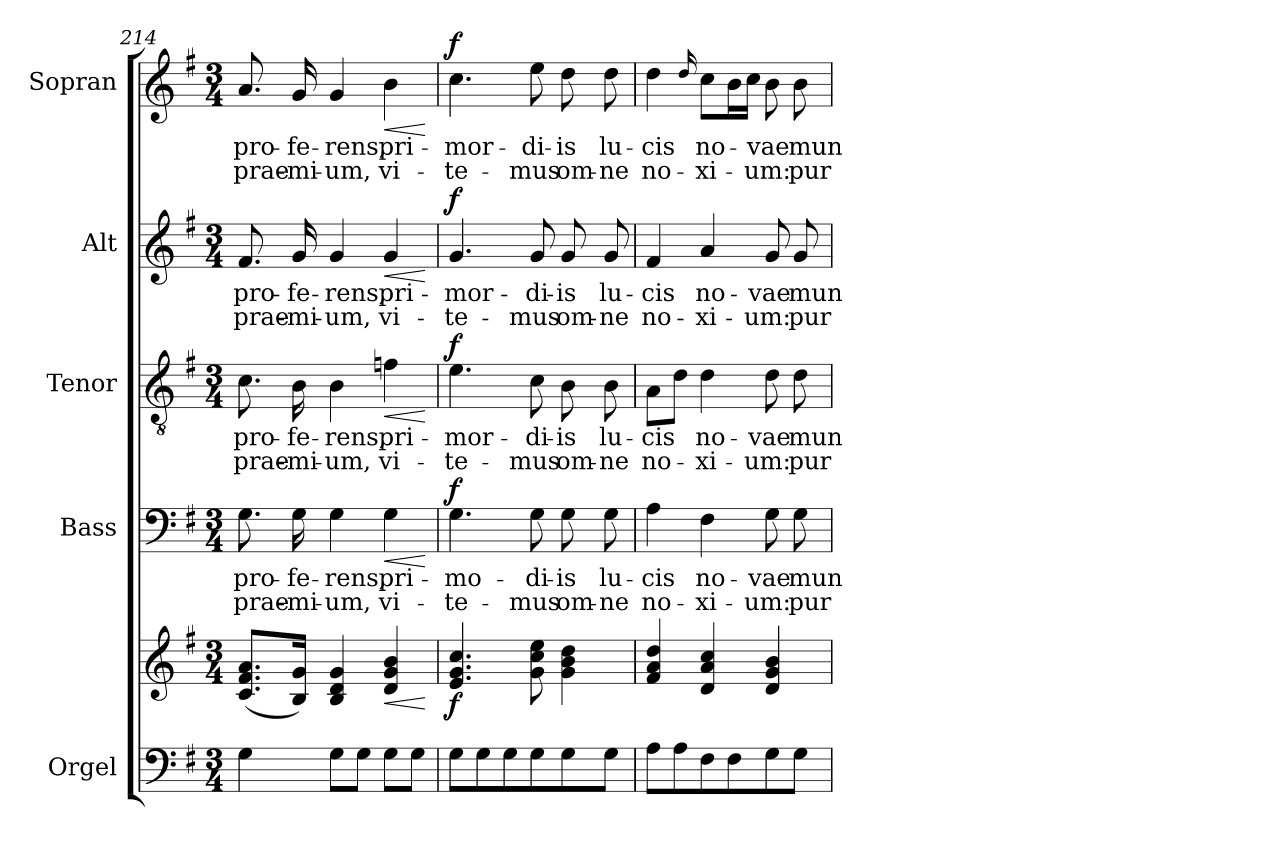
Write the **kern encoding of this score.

**kern	**kern	**dynam	**kern	**text	**text	**dynam	**kern	**text	**text	**dynam	**kern	**text	**text	**dynam	**kern	**text	**text	**dynam
*part5	*part5	*part5	*part4	*part4	*part4	*part4	*part3	*part3	*part3	*part3	*part2	*part2	*part2	*part2	*part1	*part1	*part1	*part1
*staff6	*staff5	*staff5/6	*staff4	*staff4	*staff4	*staff4	*staff3	*staff3	*staff3	*staff3	*staff2	*staff2	*staff2	*staff2	*staff1	*staff1	*staff1	*staff1
*I"Orgel	*	*	*I"Bass	*	*	*	*I"Tenor	*	*	*	*I"Alt	*	*	*	*I"Sopran	*	*	*
*I'Org.	*	*	*I'B.	*	*	*	*I'T.	*	*	*	*I'A.	*	*	*	*I'S.	*	*	*
*clefF4	*clefG2	*	*clefF4	*	*	*	*clefGv2	*	*	*	*clefG2	*	*	*	*clefG2	*	*	*
*k[f#]	*k[f#]	*	*k[f#]	*	*	*	*k[f#]	*	*	*	*k[f#]	*	*	*	*k[f#]	*	*	*
*G:	*G:	*	*G:	*	*	*	*G:	*	*	*	*G:	*	*	*	*G:	*	*	*
*M3/4	*M3/4	*	*M3/4	*	*	*	*M3/4	*	*	*	*M3/4	*	*	*	*M3/4	*	*	*
=214	=214	=214	=214	=214	=214	=214	=214	=214	=214	=214	=214	=214	=214	=214	=214	=214	=214	=214
!	!	!	!	!LO:LY:b	!LO:LY:b	!	!	!LO:LY:b	!LO:LY:b	!	!	!LO:LY:b	!LO:LY:b	!	!	!LO:LY:b	!LO:LY:b	!
4G\	(<8.c/ 8.f#/ 8.a/L	.	8.G\	pro-	prae-	.	8.c\	pro-	prae-	.	8.f#/	pro-	prae-	.	8.a/	pro-	prae-	.
!	!	!	!	!LO:LY:b	!LO:LY:b	!	!	!LO:LY:b	!LO:LY:b	!	!	!LO:LY:b	!LO:LY:b	!	!	!LO:LY:b	!LO:LY:b	!
.	16B/ 16g/Jk)	.	16G\	-fe-	-mi-	.	16B\	-fe-	-mi-	.	16g/	-fe-	-mi-	.	16g/	-fe-	-mi-	.
!	!	!	!	!LO:LY:b	!LO:LY:b	!	!	!LO:LY:b	!LO:LY:b	!	!	!LO:LY:b	!LO:LY:b	!	!	!LO:LY:b	!LO:LY:b	!
8G\L	4B/ 4d/ 4g/	.	4G\	-rens,	-um,	.	4B\	-rens,	-um,	.	4g/	-rens,	-um,	.	4g/	-rens,	-um,	.
8G\J	.	.	.	.	.	.	.	.	.	.	.	.	.	.	.	.	.	.
!	!	!LO:HP:b	!	!LO:LY:b	!LO:LY:b	!LO:HP:b	!	!LO:LY:b	!LO:LY:b	!LO:HP:b	!	!LO:LY:b	!LO:LY:b	!LO:HP:b	!	!LO:LY:b	!LO:LY:b	!LO:HP:b
8G\L	4d/ 4g/ 4b/	<	4G\	pri-	vi-	<	4fn\	pri-	vi-	<	4g/	pri-	vi-	<	4b\	pri-	vi-	<
8G\J	.	.	.	.	.	.	.	.	.	.	.	.	.	.	.	.	.	.
.	.	[	.	.	.	[	.	.	.	[	.	.	.	[	.	.	.	[
=215	=215	=215	=215	=215	=215	=215	=215	=215	=215	=215	=215	=215	=215	=215	=215	=215	=215	=215
!	!	!LO:DY:b	!	!LO:LY:b	!LO:LY:b	!LO:DY:a	!	!LO:LY:b	!LO:LY:b	!LO:DY:a	!	!LO:LY:b	!LO:LY:b	!LO:DY:a	!	!LO:LY:b	!LO:LY:b	!LO:DY:a
8G\L	4.e/ 4.g/ 4.cc/	f	4.G\	-mo-	-te-	f	4.e\	-mor-	-te-	f	4.g/	-mor-	-te-	f	4.cc\	-mor-	-te-	f
8G\	.	.	.	.	.	.	.	.	.	.	.	.	.	.	.	.	.	.
8G\	.	.	.	.	.	.	.	.	.	.	.	.	.	.	.	.	.	.
!	!	!	!	!LO:LY:b	!LO:LY:b	!	!	!LO:LY:b	!LO:LY:b	!	!	!LO:LY:b	!LO:LY:b	!	!	!LO:LY:b	!LO:LY:b	!
8G\	8g\ 8cc\ 8ee\	.	8G\	-di-	-mus	.	8c\	-di-	-mus	.	8g/	-di-	-mus	.	8ee\	-di-	-mus	.
!	!	!	!	!LO:LY:b	!LO:LY:b	!	!	!LO:LY:b	!LO:LY:b	!	!	!LO:LY:b	!LO:LY:b	!	!	!LO:LY:b	!LO:LY:b	!
8G\	4g\ 4b\ 4dd\	.	8G\	-is	om-	.	8B\	-is	om-	.	8g/	-is	om-	.	8dd\	-is	om-	.
!	!	!	!	!LO:LY:b	!LO:LY:b	!	!	!LO:LY:b	!LO:LY:b	!	!	!LO:LY:b	!LO:LY:b	!	!	!LO:LY:b	!LO:LY:b	!
8G\J	.	.	8G\	lu-	-ne	.	8B\	lu-	-ne	.	8g/	lu-	-ne	.	8dd\	lu-	-ne	.
=216	=216	=216	=216	=216	=216	=216	=216	=216	=216	=216	=216	=216	=216	=216	=216	=216	=216	=216
!	!	!	!	!LO:LY:b	!LO:LY:b	!	!	!LO:LY:b	!LO:LY:b	!	!	!LO:LY:b	!LO:LY:b	!	!	!LO:LY:b	!LO:LY:b	!
8A\L	4f#/ 4a/ 4dd/	.	4A\	-cis	no-	.	8A\L	-cis	no-	.	4f#/	-cis	no-	.	4dd\	-cis	no-	.
8A\	.	.	.	.	.	.	8d\J	.	.	.	.	.	.	.	.	.	.	.
.	.	.	.	.	.	.	.	.	.	.	.	.	.	.	16qqdd/	.	.	.
!	!	!	!	!LO:LY:b	!LO:LY:b	!	!	!LO:LY:b	!LO:LY:b	!	!	!LO:LY:b	!LO:LY:b	!	!	!LO:LY:b	!LO:LY:b	!
8F#\	4d/ 4a/ 4cc/	.	4F#\	no-	-xi-	.	4d\	no-	-xi-	.	4a/	no-	-xi-	.	8cc\L	no-	-xi-	.
8F#\	.	.	.	.	.	.	.	.	.	.	.	.	.	.	16b\L	.	.	.
.	.	.	.	.	.	.	.	.	.	.	.	.	.	.	16cc\JJ	.	.	.
!	!	!	!	!LO:LY:b	!LO:LY:b	!	!	!LO:LY:b	!LO:LY:b	!	!	!LO:LY:b	!LO:LY:b	!	!	!LO:LY:b	!LO:LY:b	!
8G\	4d/ 4g/ 4b/	.	8G\	-vae	-um:	.	8d\	-vae	-um:	.	8g/	-vae	-um:	.	8b\	-vae	-um:	.
!	!	!	!	!LO:LY:b	!LO:LY:b	!	!	!LO:LY:b	!LO:LY:b	!	!	!LO:LY:b	!LO:LY:b	!	!	!LO:LY:b	!LO:LY:b	!
8G\J	.	.	8G\	mun-	pur-	.	8d\	mun-	pur-	.	8g/	mun-	pur-	.	8b\	mun-	pur-	.
=	=	=	=	=	=	=	=	=	=	=	=	=	=	=	=	=	=	=
*-	*-	*-	*-	*-	*-	*-	*-	*-	*-	*-	*-	*-	*-	*-	*-	*-	*-	*-
